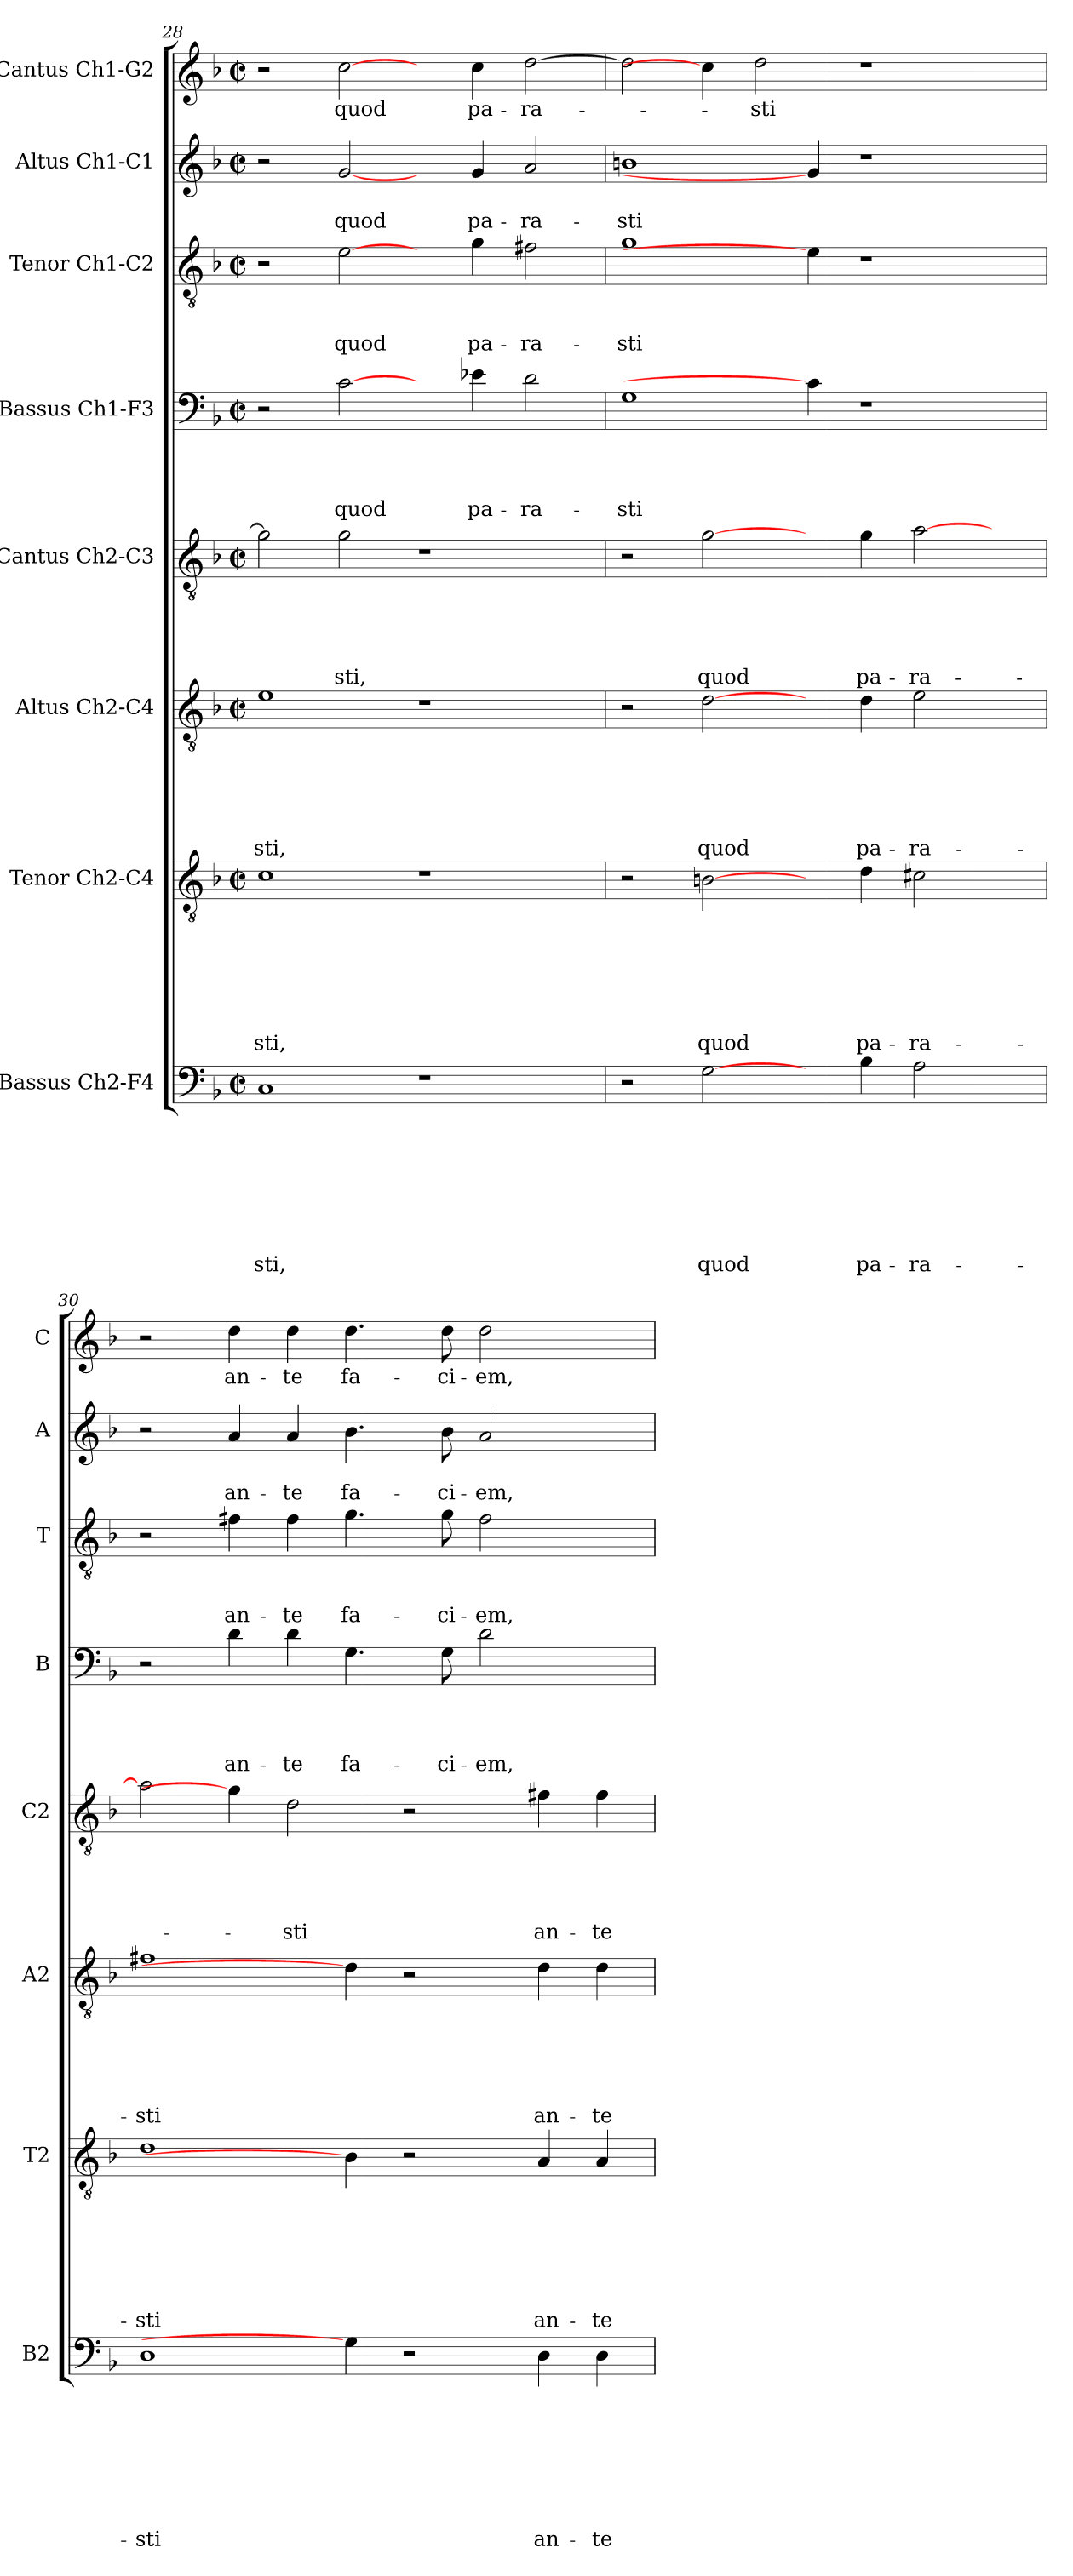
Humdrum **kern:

**kern	**text	**text	**text	**text	**text	**text	**text	**text	**kern	**text	**text	**text	**text	**text	**text	**text	**kern	**text	**text	**text	**text	**text	**text	**kern	**text	**text	**text	**text	**text	**kern	**text	**text	**text	**text	**kern	**text	**text	**text	**kern	**text	**text	**kern	**text
*part8	*part8	*part8	*part8	*part8	*part8	*part8	*part8	*part8	*part7	*part7	*part7	*part7	*part7	*part7	*part7	*part7	*part6	*part6	*part6	*part6	*part6	*part6	*part6	*part5	*part5	*part5	*part5	*part5	*part5	*part4	*part4	*part4	*part4	*part4	*part3	*part3	*part3	*part3	*part2	*part2	*part2	*part1	*part1
*staff8	*staff8	*staff8	*staff8	*staff8	*staff8	*staff8	*staff8	*staff8	*staff7	*staff7	*staff7	*staff7	*staff7	*staff7	*staff7	*staff7	*staff6	*staff6	*staff6	*staff6	*staff6	*staff6	*staff6	*staff5	*staff5	*staff5	*staff5	*staff5	*staff5	*staff4	*staff4	*staff4	*staff4	*staff4	*staff3	*staff3	*staff3	*staff3	*staff2	*staff2	*staff2	*staff1	*staff1
*I"Bassus Ch2-F4	*	*	*	*	*	*	*	*	*I"Tenor Ch2-C4	*	*	*	*	*	*	*	*I"Altus Ch2-C4	*	*	*	*	*	*	*I"Cantus Ch2-C3	*	*	*	*	*	*I"Bassus Ch1-F3	*	*	*	*	*I"Tenor Ch1-C2	*	*	*	*I"Altus Ch1-C1	*	*	*I"Cantus Ch1-G2	*
*I'B2	*	*	*	*	*	*	*	*	*I'T2	*	*	*	*	*	*	*	*I'A2	*	*	*	*	*	*	*I'C2	*	*	*	*	*	*I'B	*	*	*	*	*I'T	*	*	*	*I'A	*	*	*I'C	*
*clefF4	*	*	*	*	*	*	*	*	*clefGv2	*	*	*	*	*	*	*	*clefGv2	*	*	*	*	*	*	*clefGv2	*	*	*	*	*	*clefF4	*	*	*	*	*clefGv2	*	*	*	*clefG2	*	*	*clefG2	*
*k[b-]	*	*	*	*	*	*	*	*	*k[b-]	*	*	*	*	*	*	*	*k[b-]	*	*	*	*	*	*	*k[b-]	*	*	*	*	*	*k[b-]	*	*	*	*	*k[b-]	*	*	*	*k[b-]	*	*	*k[b-]	*
*F:	*	*	*	*	*	*	*	*	*F:	*	*	*	*	*	*	*	*F:	*	*	*	*	*	*	*F:	*	*	*	*	*	*F:	*	*	*	*	*F:	*	*	*	*F:	*	*	*F:	*
*M2/2	*	*	*	*	*	*	*	*	*M2/2	*	*	*	*	*	*	*	*M2/2	*	*	*	*	*	*	*M2/2	*	*	*	*	*	*M2/2	*	*	*	*	*M2/2	*	*	*	*M2/2	*	*	*M2/2	*
*met(c|)	*	*	*	*	*	*	*	*	*met(c|)	*	*	*	*	*	*	*	*met(c|)	*	*	*	*	*	*	*met(c|)	*	*	*	*	*	*met(c|)	*	*	*	*	*met(c|)	*	*	*	*met(c|)	*	*	*met(c|)	*
=28	=28	=28	=28	=28	=28	=28	=28	=28	=28	=28	=28	=28	=28	=28	=28	=28	=28	=28	=28	=28	=28	=28	=28	=28	=28	=28	=28	=28	=28	=28	=28	=28	=28	=28	=28	=28	=28	=28	=28	=28	=28	=28	=28
!	!	!	!	!	!	!	!	!LO:LY:b	!	!	!	!	!	!	!	!LO:LY:b	!	!	!	!	!	!	!LO:LY:b	!	!	!	!	!	!	!	!	!	!	!	!	!	!	!	!	!	!	!	!
1C	.	.	.	.	.	.	.	-sti,	1c	.	.	.	.	.	.	-sti,	1e	.	.	.	.	.	-sti,	2g\]	.	.	.	.	.	2r	.	.	.	.	2r	.	.	.	2r	.	.	2r	.
!	!	!	!	!	!	!	!	!	!	!	!	!	!	!	!	!	!	!	!	!	!	!	!	!	!	!	!	!	!LO:LY:b	!	!	!	!	!LO:LY:b	!	!	!	!LO:LY:b	!	!	!LO:LY:b	!	!LO:LY:b
.	.	.	.	.	.	.	.	.	.	.	.	.	.	.	.	.	.	.	.	.	.	.	.	2g\	.	.	.	.	-sti,	[2c\	.	.	.	quod	[2e\	.	.	quod	[2g/	.	quod	[2cc\	quod
1r	.	.	.	.	.	.	.	.	1r	.	.	.	.	.	.	.	1r	.	.	.	.	.	.	1r	.	.	.	.	.	4ryy	.	.	.	.	4ryy	.	.	.	4ryy	.	.	4ryy	.
!	!	!	!	!	!	!	!	!	!	!	!	!	!	!	!	!	!	!	!	!	!	!	!	!	!	!	!	!	!	!	!	!	!	!LO:LY:b	!	!	!	!LO:LY:b	!	!	!LO:LY:b	!	!LO:LY:b
.	.	.	.	.	.	.	.	.	.	.	.	.	.	.	.	.	.	.	.	.	.	.	.	.	.	.	.	.	.	4e-X\	.	.	.	pa-	4g\	.	.	pa-	4g/	.	pa-	4cc\	pa-
!	!	!	!	!	!	!	!	!	!	!	!	!	!	!	!	!	!	!	!	!	!	!	!	!	!	!	!	!	!	!	!	!	!	!LO:LY:b	!	!	!	!LO:LY:b	!	!	!LO:LY:b	!	!LO:LY:b
.	.	.	.	.	.	.	.	.	.	.	.	.	.	.	.	.	.	.	.	.	.	.	.	.	.	.	.	.	.	2d\	.	.	.	-ra-	2f#X\	.	.	-ra-	2a/	.	-ra-	[2dd\	-ra-
=29	=29	=29	=29	=29	=29	=29	=29	=29	=29	=29	=29	=29	=29	=29	=29	=29	=29	=29	=29	=29	=29	=29	=29	=29	=29	=29	=29	=29	=29	=29	=29	=29	=29	=29	=29	=29	=29	=29	=29	=29	=29	=29	=29
!	!	!	!	!	!	!	!	!	!	!	!	!	!	!	!	!	!	!	!	!	!	!	!	!	!	!	!	!	!	!	!	!	!	!LO:LY:b	!	!	!	!LO:LY:b	!	!	!LO:LY:b	!	!
2r	.	.	.	.	.	.	.	.	2r	.	.	.	.	.	.	.	2r	.	.	.	.	.	.	2r	.	.	.	.	.	1G	.	.	.	-sti	1g	.	.	-sti	1bn	.	-sti	2dd\]	.
!	!	!	!	!	!	!	!	!LO:LY:b	!	!	!	!	!	!	!	!LO:LY:b	!	!	!	!	!	!	!LO:LY:b	!	!	!	!	!	!LO:LY:b	!	!	!	!	!	!	!	!	!	!	!	!	!	!
[2G\	.	.	.	.	.	.	.	quod	[2Bn\	.	.	.	.	.	.	quod	[2d\	.	.	.	.	.	quod	[2g\	.	.	.	.	quod	.	.	.	.	.	.	.	.	.	.	.	.	4cc\]	.
!	!	!	!	!	!	!	!	!	!	!	!	!	!	!	!	!	!	!	!	!	!	!	!	!	!	!	!	!	!	!	!	!	!	!	!	!	!	!	!	!	!	!	!LO:LY:b
.	.	.	.	.	.	.	.	.	.	.	.	.	.	.	.	.	.	.	.	.	.	.	.	.	.	.	.	.	.	.	.	.	.	.	.	.	.	.	.	.	.	2dd\	-sti
4ryy	.	.	.	.	.	.	.	.	4ryy	.	.	.	.	.	.	.	4ryy	.	.	.	.	.	.	4ryy	.	.	.	.	.	4c\]	.	.	.	.	4e\]	.	.	.	4g/]	.	.	.	.
!	!	!	!	!	!	!	!	!LO:LY:b	!	!	!	!	!	!	!	!LO:LY:b	!	!	!	!	!	!	!LO:LY:b	!	!	!	!	!	!LO:LY:b	!	!	!	!	!	!	!	!	!	!	!	!	!	!
4B-\	.	.	.	.	.	.	.	pa-	4d\	.	.	.	.	.	.	pa-	4d\	.	.	.	.	.	pa-	4g\	.	.	.	.	pa-	1r	.	.	.	.	1r	.	.	.	1r	.	.	1r	.
!	!	!	!	!	!	!	!	!LO:LY:b	!	!	!	!	!	!	!	!LO:LY:b	!	!	!	!	!	!	!LO:LY:b	!	!	!	!	!	!LO:LY:b	!	!	!	!	!	!	!	!	!	!	!	!	!	!
2A\	.	.	.	.	.	.	.	-ra-	2c#X\	.	.	.	.	.	.	-ra-	2e\	.	.	.	.	.	-ra-	[2a\	.	.	.	.	-ra-	.	.	.	.	.	.	.	.	.	.	.	.	.	.
4ryy	.	.	.	.	.	.	.	.	4ryy	.	.	.	.	.	.	.	4ryy	.	.	.	.	.	.	4ryy	.	.	.	.	.	.	.	.	.	.	.	.	.	.	.	.	.	.	.
!!LO:PB:g=z
=30	=30	=30	=30	=30	=30	=30	=30	=30	=30	=30	=30	=30	=30	=30	=30	=30	=30	=30	=30	=30	=30	=30	=30	=30	=30	=30	=30	=30	=30	=30	=30	=30	=30	=30	=30	=30	=30	=30	=30	=30	=30	=30	=30
!	!	!	!	!	!	!	!	!LO:LY:b	!	!	!	!	!	!	!	!LO:LY:b	!	!	!	!	!	!	!LO:LY:b	!	!	!	!	!	!	!	!	!	!	!	!	!	!	!	!	!	!	!	!
1D	.	.	.	.	.	.	.	-sti	1d	.	.	.	.	.	.	-sti	1f#X	.	.	.	.	.	-sti	2a\]	.	.	.	.	.	2r	.	.	.	.	2r	.	.	.	2r	.	.	2r	.
!	!	!	!	!	!	!	!	!	!	!	!	!	!	!	!	!	!	!	!	!	!	!	!	!	!	!	!	!	!	!	!	!	!	!LO:LY:b	!	!	!	!LO:LY:b	!	!	!LO:LY:b	!	!LO:LY:b
.	.	.	.	.	.	.	.	.	.	.	.	.	.	.	.	.	.	.	.	.	.	.	.	4g\]	.	.	.	.	.	4d\	.	.	.	an-	4f#X\	.	.	an-	4a/	.	an-	4dd\	an-
!	!	!	!	!	!	!	!	!	!	!	!	!	!	!	!	!	!	!	!	!	!	!	!	!	!	!	!	!	!LO:LY:b	!	!	!	!	!LO:LY:b	!	!	!	!LO:LY:b	!	!	!LO:LY:b	!	!LO:LY:b
.	.	.	.	.	.	.	.	.	.	.	.	.	.	.	.	.	.	.	.	.	.	.	.	2d\	.	.	.	.	-sti	4d\	.	.	.	-te	4f#\	.	.	-te	4a/	.	-te	4dd\	-te
!	!	!	!	!	!	!	!	!	!	!	!	!	!	!	!	!	!	!	!	!	!	!	!	!	!	!	!	!	!	!	!	!	!	!LO:LY:b	!	!	!	!LO:LY:b	!	!	!LO:LY:b	!	!LO:LY:b
4G\]	.	.	.	.	.	.	.	.	4B\]	.	.	.	.	.	.	.	4d\]	.	.	.	.	.	.	.	.	.	.	.	.	4.G\	.	.	.	fa-	4.g\	.	.	fa-	4.b-\	.	fa-	4.dd\	fa-
2r	.	.	.	.	.	.	.	.	2r	.	.	.	.	.	.	.	2r	.	.	.	.	.	.	2r	.	.	.	.	.	.	.	.	.	.	.	.	.	.	.	.	.	.	.
!	!	!	!	!	!	!	!	!	!	!	!	!	!	!	!	!	!	!	!	!	!	!	!	!	!	!	!	!	!	!	!	!	!	!LO:LY:b	!	!	!	!LO:LY:b	!	!	!LO:LY:b	!	!LO:LY:b
.	.	.	.	.	.	.	.	.	.	.	.	.	.	.	.	.	.	.	.	.	.	.	.	.	.	.	.	.	.	8G\	.	.	.	-ci-	8g\	.	.	-ci-	8b-\	.	-ci-	8dd\	-ci-
!	!	!	!	!	!	!	!	!	!	!	!	!	!	!	!	!	!	!	!	!	!	!	!	!	!	!	!	!	!	!	!	!	!	!LO:LY:b	!	!	!	!LO:LY:b	!	!	!LO:LY:b	!	!LO:LY:b
.	.	.	.	.	.	.	.	.	.	.	.	.	.	.	.	.	.	.	.	.	.	.	.	.	.	.	.	.	.	2d\	.	.	.	-em,	2f#\	.	.	-em,	2a/	.	-em,	2dd\	-em,
!	!	!	!	!	!	!	!	!LO:LY:b	!	!	!	!	!	!	!	!LO:LY:b	!	!	!	!	!	!	!LO:LY:b	!	!	!	!	!	!LO:LY:b	!	!	!	!	!	!	!	!	!	!	!	!	!	!
4D\	.	.	.	.	.	.	.	an-	4A/	.	.	.	.	.	.	an-	4d\	.	.	.	.	.	an-	4f#X\	.	.	.	.	an-	.	.	.	.	.	.	.	.	.	.	.	.	.	.
!	!	!	!	!	!	!	!	!LO:LY:b	!	!	!	!	!	!	!	!LO:LY:b	!	!	!	!	!	!	!LO:LY:b	!	!	!	!	!	!LO:LY:b	!	!	!	!	!	!	!	!	!	!	!	!	!	!
4D\	.	.	.	.	.	.	.	-te	4A/	.	.	.	.	.	.	-te	4d\	.	.	.	.	.	-te	4f#\	.	.	.	.	-te	4ryy	.	.	.	.	4ryy	.	.	.	4ryy	.	.	4ryy	.
=	=	=	=	=	=	=	=	=	=	=	=	=	=	=	=	=	=	=	=	=	=	=	=	=	=	=	=	=	=	=	=	=	=	=	=	=	=	=	=	=	=	=	=
*-	*-	*-	*-	*-	*-	*-	*-	*-	*-	*-	*-	*-	*-	*-	*-	*-	*-	*-	*-	*-	*-	*-	*-	*-	*-	*-	*-	*-	*-	*-	*-	*-	*-	*-	*-	*-	*-	*-	*-	*-	*-	*-	*-
